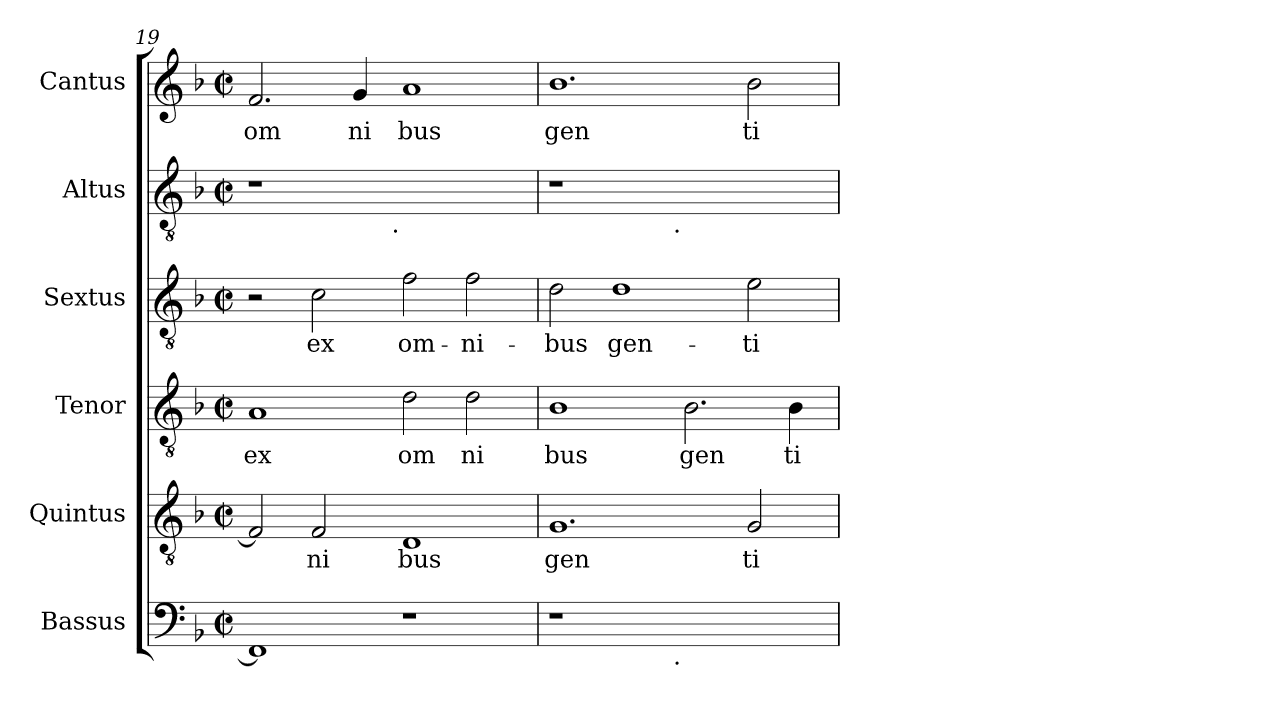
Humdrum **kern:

**kern	**text	**kern	**text	**kern	**text	**kern	**text	**kern	**kern	**text
*part6	*part6	*part5	*part5	*part4	*part4	*part3	*part3	*part2	*part1	*part1
*staff6	*staff6	*staff5	*staff5	*staff4	*staff4	*staff3	*staff3	*staff2	*staff1	*staff1
*I"Bassus	*	*I"Quintus	*	*I"Tenor	*	*I"Sextus	*	*I"Altus	*I"Cantus	*
!!LO:PB:g=z
*clefF4	*	*clefGv2	*	*clefGv2	*	*clefGv2	*	*clefGv2	*clefG2	*
*k[b-]	*	*k[b-]	*	*k[b-]	*	*k[b-]	*	*k[b-]	*k[b-]	*
*F:	*	*F:	*	*F:	*	*F:	*	*F:	*F:	*
*M2/2	*	*M2/2	*	*M2/2	*	*M2/2	*	*M2/2	*M2/2	*
*met(c|)	*	*met(c|)	*	*met(c|)	*	*met(c|)	*	*met(c|)	*met(c|)	*
=19	=19	=19	=19	=19	=19	=19	=19	=19	=19	=19
!	!LO:LY:b:cj	!	!LO:LY:b:cj	!	!LO:LY:b:cj	!	!	!	!	!LO:LY:b:cj
*	*	*	*	*	*	*	*	*^	*	*
1FF]	.	2F/]	.	1A	ex	2r	.	1r	2ryy	2.f/	om
!	!	!	!LO:LY:b:cj	!	!	!	!LO:LY:b:cj	!	!	!	!
.	.	2F/	ni	.	.	2c\	ex	.	4...ryy	.	.
!	!	!	!	!	!	!	!	!	!	!	!LO:LY:b:cj
.	.	.	.	.	.	.	.	.	.	4g/	ni
!	!	!	!	!	!	!	!	!	!LO:TX:b:t=.	!	!
.	.	.	.	.	.	.	.	.	1ryy	.	.
!	!	!	!LO:LY:b:cj	!	!LO:LY:b:cj	!	!LO:LY:b:cj	!	!	!	!LO:LY:b:cj
1r	.	1D	bus	2d\	om	2f\	om-	1ryy	.	1a	bus
!	!	!	!	!	!LO:LY:b:cj	!	!LO:LY:b:cj	!	!	!	!
.	.	.	.	2d\	ni	2f\	-ni-	.	.	.	.
.	.	.	.	.	.	.	.	.	32ryy	.	.
=20	=20	=20	=20	=20	=20	=20	=20	=20	=20	=20	=20
!	!	!	!LO:LY:b:cj	!	!LO:LY:b:cj	!	!LO:LY:b:cj	!	!	!	!LO:LY:b:cj
*^	*	*	*	*	*	*	*	*	*	*	*
1r	2ryy	.	1.G	gen	1B-	bus	2d\	-bus	1r	2ryy	1.b-	gen
!	!	!	!	!	!	!	!	!LO:LY:b:cj	!	!	!	!
.	4...ryy	.	.	.	.	.	1d	gen-	.	4...ryy	.	.
!	!	!	!	!	!	!	!	!	!	!LO:TX:b:t=.	!	!
!	!LO:TX:b:t=.	!	!	!	!	!	!	!	!	!	!	!
.	1ryy	.	.	.	.	.	.	.	.	1ryy	.	.
!	!	!	!	!	!	!LO:LY:b:cj	!	!	!	!	!	!
1ryy	.	.	.	.	2.B-\	gen	.	.	1ryy	.	.	.
!	!	!	!	!LO:LY:b:cj	!	!	!	!LO:LY:b:cj	!	!	!	!LO:LY:b:cj
.	.	.	2G/	ti	.	.	2e\	-ti-	.	.	2b-\	ti
!	!	!	!	!	!	!LO:LY:b:cj	!	!	!	!	!	!
.	.	.	.	.	4B-\	ti	.	.	.	.	.	.
.	32ryy	.	.	.	.	.	.	.	.	32ryy	.	.
*v	*v	*	*	*	*	*	*	*	*v	*v	*	*
=	=	=	=	=	=	=	=	=	=	=
*-	*-	*-	*-	*-	*-	*-	*-	*-	*-	*-
